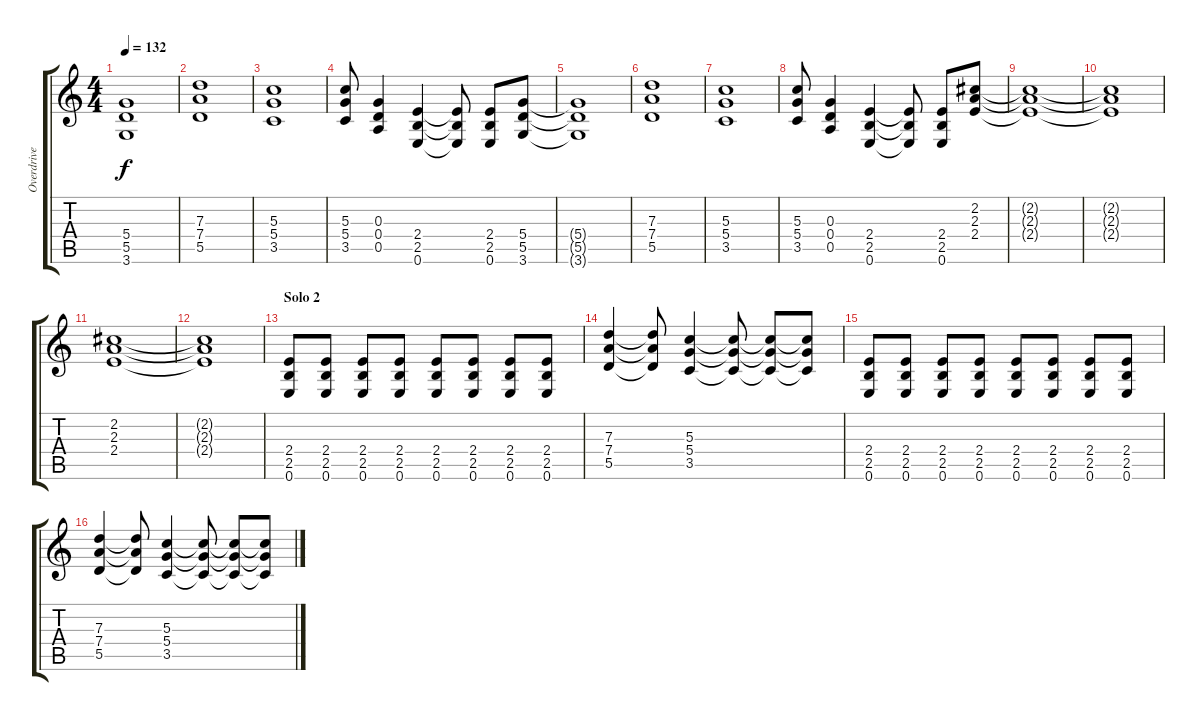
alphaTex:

\track ("Overdrive" "Overdrive") {instrument overdrivenguitar}
\staff {score tabs}
\tuning (E4 B3 G3 D3 A2 E2) {hide}
\ts (4 4)
\tempo 132
\clef g2
\ks c
(5.4{t} 5.5{t} 3.6{t}).1{dy f} |
(7.3 7.4 5.5).1 |
(5.3 5.4 3.5).1 |
(5.3 5.4 3.5).8 (0.3 0.4 0.5).4 (2.4 2.5 0.6).4 (2.4{t} 2.5{t} 0.6{t}).8 (2.4 2.5 0.6).8 (5.4 5.5 3.6).8 |
(5.4{t} 5.5{t} 3.6{t}).1 |
(7.3 7.4 5.5).1 |
(5.3 5.4 3.5).1 |
(5.3 5.4 3.5).8 (0.3 0.4 0.5).4 (2.4 2.5 0.6).4 (2.4{t} 2.5{t} 0.6{t}).8 (2.4 2.5 0.6).8 (2.2 2.3 2.4).8 |
(2.2{t} 2.3{t} 2.4{t}).1 |
(2.2{t} 2.3{t} 2.4{t}).1 |
(2.2 2.3 2.4).1 |
(2.2{t} 2.3{t} 2.4{t}).1 |
\section ("" "Solo 2")
(2.4 2.5 0.6).8 (2.4 2.5 0.6).8 (2.4 2.5 0.6).8 (2.4 2.5 0.6).8 (2.4 2.5 0.6).8 (2.4 2.5 0.6).8 (2.4 2.5 0.6).8 (2.4 2.5 0.6).8 |
(7.3 7.4 5.5).4 (7.3{t} 7.4{t} 5.5{t}).8 (5.3 5.4 3.5).4 (5.3{t} 5.4{t} 3.5{t}).8 (5.3{t} 5.4{t} 3.5{t}).8 (5.3{t} 5.4{t} 3.5{t}).8 |
(2.4 2.5 0.6).8 (2.4 2.5 0.6).8 (2.4 2.5 0.6).8 (2.4 2.5 0.6).8 (2.4 2.5 0.6).8 (2.4 2.5 0.6).8 (2.4 2.5 0.6).8 (2.4 2.5 0.6).8 |
(7.3 7.4 5.5).4 (7.3{t} 7.4{t} 5.5{t}).8 (5.3 5.4 3.5).4 (5.3{t} 5.4{t} 3.5{t}).8 (5.3{t} 5.4{t} 3.5{t}).8 (5.3{t} 5.4{t} 3.5{t}).8
